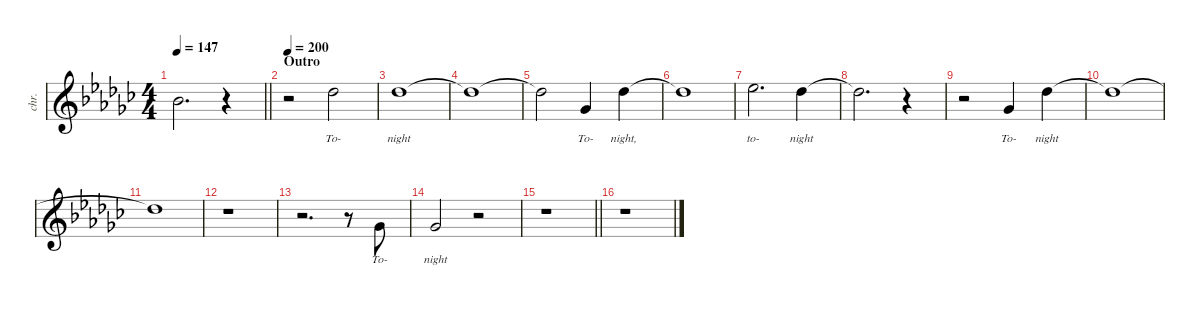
\defaultSystemsLayout 8
\hideDynamics
\bracketExtendMode nobrackets
\otherSystemsTrackNameOrientation horizontal
\track ("Vocals-show" "chr.") {defaultSystemsLayout 8 instrument voiceoohs}
\staff {score}
\tuning (Eb4 Bb3 Gb3 Db3 Ab2 Eb2)
\ts (4 4)
\tempo 147
\clef g2
\barLineRight lightlight
\ks ebminor
7.1{t acc b}.2{d dy f beam Down} r.4{beam Down} |
\section ("" "Outro")
\tempo 200
r.2{beam Down} 10.1{acc b}.2{lyrics (0 "To-") lyrics (1 "") lyrics (2 "") lyrics (3 "") lyrics (4 "") beam Down} |
10.1{acc b}.1{lyrics (0 "night") lyrics (1 "") lyrics (2 "") lyrics (3 "") lyrics (4 "") beam Down} |
10.1{t acc b}.1{beam Down} |
10.1{t acc b}.2{beam Down} 3.1{acc b}.4{lyrics (0 "To-") lyrics (1 "") lyrics (2 "") lyrics (3 "") lyrics (4 "") beam Up} 10.1{acc b}.4{lyrics (0 "night,") lyrics (1 "") lyrics (2 "") lyrics (3 "") lyrics (4 "") beam Down} |
10.1{t acc b}.1{beam Down} |
12.1{acc b}.2{d lyrics (0 "to-") lyrics (1 "") lyrics (2 "") lyrics (3 "") lyrics (4 "") beam Down} 10.1{acc b}.4{lyrics (0 "night") lyrics (1 "") lyrics (2 "") lyrics (3 "") lyrics (4 "") beam Down} |
10.1{t acc b}.2{d beam Down} r.4{beam Down} |
r.2{beam Down} 3.1{acc b}.4{lyrics (0 "To-") lyrics (1 "") lyrics (2 "") lyrics (3 "") lyrics (4 "") beam Up} 10.1{acc b}.4{lyrics (0 "night") lyrics (1 "") lyrics (2 "") lyrics (3 "") lyrics (4 "") beam Down} |
10.1{t acc b}.1{beam Down} |
10.1{t acc b}.1{beam Down} |
r.1{beam Down} |
r.2{d beam Down} r.8{beam Down} 3.1{acc b}.8{lyrics (0 "To-") lyrics (1 "") lyrics (2 "") lyrics (3 "") lyrics (4 "") beam Up} |
3.1{acc b}.2{lyrics (0 "night") lyrics (1 "") lyrics (2 "") lyrics (3 "") lyrics (4 "") beam Up} r.2{beam Up} |
\barLineRight lightlight
r.1{beam Down} |
r.1{beam Down}
